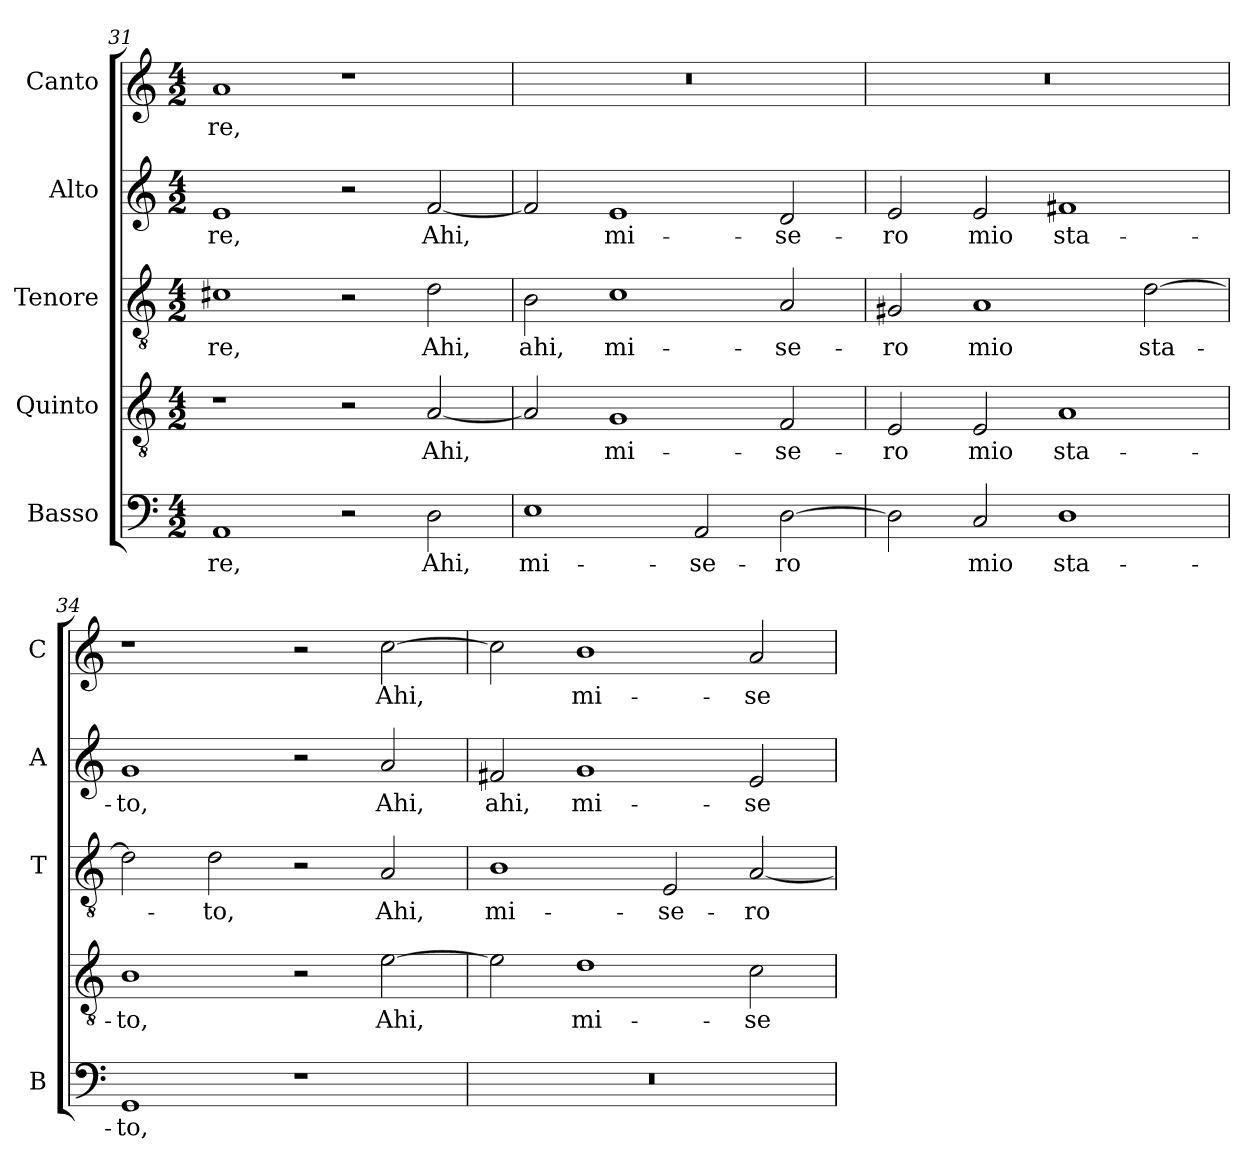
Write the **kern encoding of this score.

**kern	**text	**kern	**text	**kern	**text	**kern	**text	**kern	**text
*part5	*part5	*part4	*part4	*part3	*part3	*part2	*part2	*part1	*part1
*staff5	*staff5	*staff4	*staff4	*staff3	*staff3	*staff2	*staff2	*staff1	*staff1
*I"Basso	*	*I"Quinto	*	*I"Tenore	*	*I"Alto	*	*I"Canto	*
*I'B	*	*	*	*I'T	*	*I'A	*	*I'C	*
*clefF4	*	*clefGv2	*	*clefGv2	*	*clefG2	*	*clefG2	*
*k[]	*	*k[]	*	*k[]	*	*k[]	*	*k[]	*
*C:	*	*C:	*	*C:	*	*C:	*	*C:	*
*M4/2	*	*M4/2	*	*M4/2	*	*M4/2	*	*M4/2	*
=31	=31	=31	=31	=31	=31	=31	=31	=31	=31
!	!LO:LY:b	!	!	!	!	!	!	!	!
!	!	!	!	!	!LO:LY:b	!	!	!	!
!	!	!	!	!	!	!	!LO:LY:b	!	!
!	!	!	!	!	!	!	!	!	!LO:LY:b
1AA	-re,	1r	.	1c#X	-re,	1e	-re,	1a	-re,
2r	.	2r	.	2r	.	2r	.	1r	.
!	!LO:LY:b	!	!	!	!	!	!	!	!
!	!	!	!LO:LY:b	!	!	!	!	!	!
!	!	!	!	!	!LO:LY:b	!	!	!	!
!	!	!	!	!	!	!	!LO:LY:b	!	!
2D\	Ahi,	[2A/	Ahi,	2d\	Ahi,	[2f/	Ahi,	.	.
!!LO:PB:g=z
=32	=32	=32	=32	=32	=32	=32	=32	=32	=32
!	!LO:LY:b	!	!	!	!	!	!	!	!
!	!	!	!	!	!LO:LY:b	!	!	!	!
1E	mi-	2A/]	.	2B\	ahi,	2f/]	.	0r	.
!	!	!	!LO:LY:b	!	!	!	!	!	!
!	!	!	!	!	!LO:LY:b	!	!	!	!
!	!	!	!	!	!	!	!LO:LY:b	!	!
.	.	1G	mi-	1c	mi-	1e	mi-	.	.
!	!LO:LY:b	!	!	!	!	!	!	!	!
2AA/	-se-	.	.	.	.	.	.	.	.
!	!LO:LY:b	!	!	!	!	!	!	!	!
!	!	!	!LO:LY:b	!	!	!	!	!	!
!	!	!	!	!	!LO:LY:b	!	!	!	!
!	!	!	!	!	!	!	!LO:LY:b	!	!
[2D\	-ro	2F/	-se-	2A/	-se-	2d/	-se-	.	.
=33	=33	=33	=33	=33	=33	=33	=33	=33	=33
!	!	!	!LO:LY:b	!	!	!	!	!	!
!	!	!	!	!	!LO:LY:b	!	!	!	!
!	!	!	!	!	!	!	!LO:LY:b	!	!
2D\]	.	2E/	-ro	2G#X/	-ro	2e/	-ro	0r	.
!	!LO:LY:b	!	!	!	!	!	!	!	!
!	!	!	!LO:LY:b	!	!	!	!	!	!
!	!	!	!	!	!LO:LY:b	!	!	!	!
!	!	!	!	!	!	!	!LO:LY:b	!	!
2C/	mio	2E/	mio	1A	mio	2e/	mio	.	.
!	!LO:LY:b	!	!	!	!	!	!	!	!
!	!	!	!LO:LY:b	!	!	!	!	!	!
!	!	!	!	!	!	!	!LO:LY:b	!	!
1D	sta-	1A	sta-	.	.	1f#X	sta-	.	.
!	!	!	!	!	!LO:LY:b	!	!	!	!
.	.	.	.	[2d\	sta-	.	.	.	.
=34	=34	=34	=34	=34	=34	=34	=34	=34	=34
!	!LO:LY:b	!	!	!	!	!	!	!	!
!	!	!	!LO:LY:b	!	!	!	!	!	!
!	!	!	!	!	!	!	!LO:LY:b	!	!
1GG	-to,	1B	-to,	2d\]	.	1g	-to,	1r	.
!	!	!	!	!	!LO:LY:b	!	!	!	!
.	.	.	.	2d\	-to,	.	.	.	.
1r	.	2r	.	2r	.	2r	.	2r	.
!	!	!	!LO:LY:b	!	!	!	!	!	!
!	!	!	!	!	!LO:LY:b	!	!	!	!
!	!	!	!	!	!	!	!LO:LY:b	!	!
!	!	!	!	!	!	!	!	!	!LO:LY:b
.	.	[2e\	Ahi,	2A/	Ahi,	2a/	Ahi,	[2cc\	Ahi,
=35	=35	=35	=35	=35	=35	=35	=35	=35	=35
!	!	!	!	!	!LO:LY:b	!	!	!	!
!	!	!	!	!	!	!	!LO:LY:b	!	!
0r	.	2e\]	.	1B	mi-	2f#X/	ahi,	2cc\]	.
!	!	!	!LO:LY:b	!	!	!	!	!	!
!	!	!	!	!	!	!	!LO:LY:b	!	!
!	!	!	!	!	!	!	!	!	!LO:LY:b
.	.	1d	mi-	.	.	1g	mi-	1b	mi-
!	!	!	!	!	!LO:LY:b	!	!	!	!
.	.	.	.	2E/	-se-	.	.	.	.
!	!	!	!LO:LY:b	!	!	!	!	!	!
!	!	!	!	!	!LO:LY:b	!	!	!	!
!	!	!	!	!	!	!	!LO:LY:b	!	!
!	!	!	!	!	!	!	!	!	!LO:LY:b
.	.	2c\	-se-	[2A/	-ro	2e/	-se-	2a/	-se-
=	=	=	=	=	=	=	=	=	=
*-	*-	*-	*-	*-	*-	*-	*-	*-	*-
